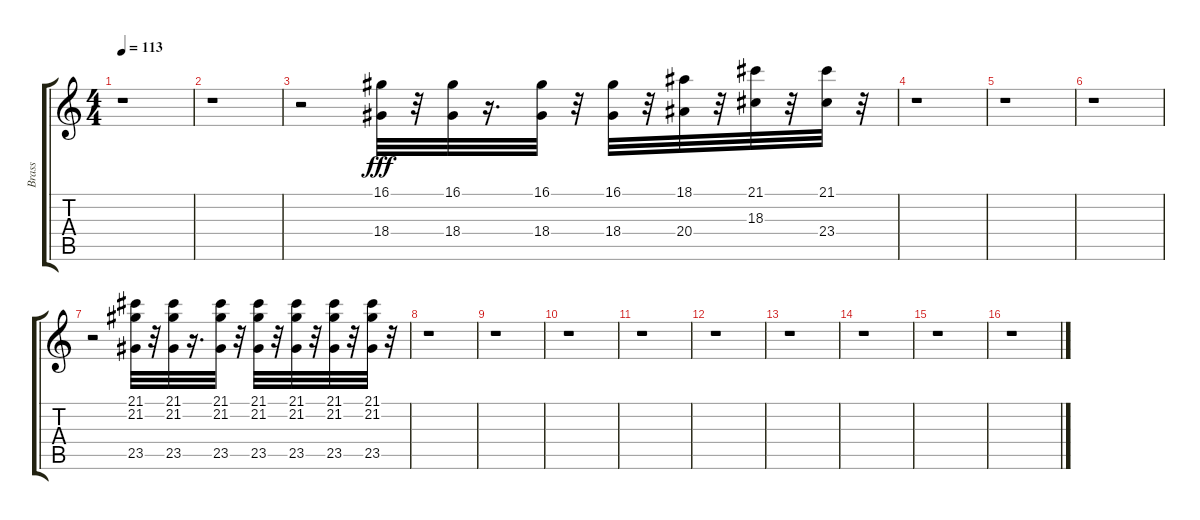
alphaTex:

\track ("Brass" "Brass") {instrument brasssection}
\staff {score tabs}
\tuning (E4 B3 G3 D3 A2 E2) {hide}
\ts (4 4)
\tempo 113
\clef g2
\ks c
r.1{dy fff} |
r.1 |
r.2 (16.1 18.4).32 r.32 (16.1 18.4).32 r.16{d} (16.1 18.4).32 r.32 (16.1 18.4).32 r.32 (18.1 20.4).32 r.32 (21.1 18.3).32 r.32 (21.1 23.4).32 r.32 |
r.1 |
r.1 |
r.1 |
r.2 (21.1 21.2 23.5).32 r.32 (21.1 21.2 23.5).32 r.16{d} (21.1 21.2 23.5).32 r.32 (21.1 21.2 23.5).32 r.32 (21.1 21.2 23.5).32 r.32 (21.1 21.2 23.5).32 r.32 (21.1 21.2 23.5).32 r.32 |
r.1 |
r.1 |
r.1 |
r.1 |
r.1 |
r.1 |
r.1 |
r.1 |
r.1
